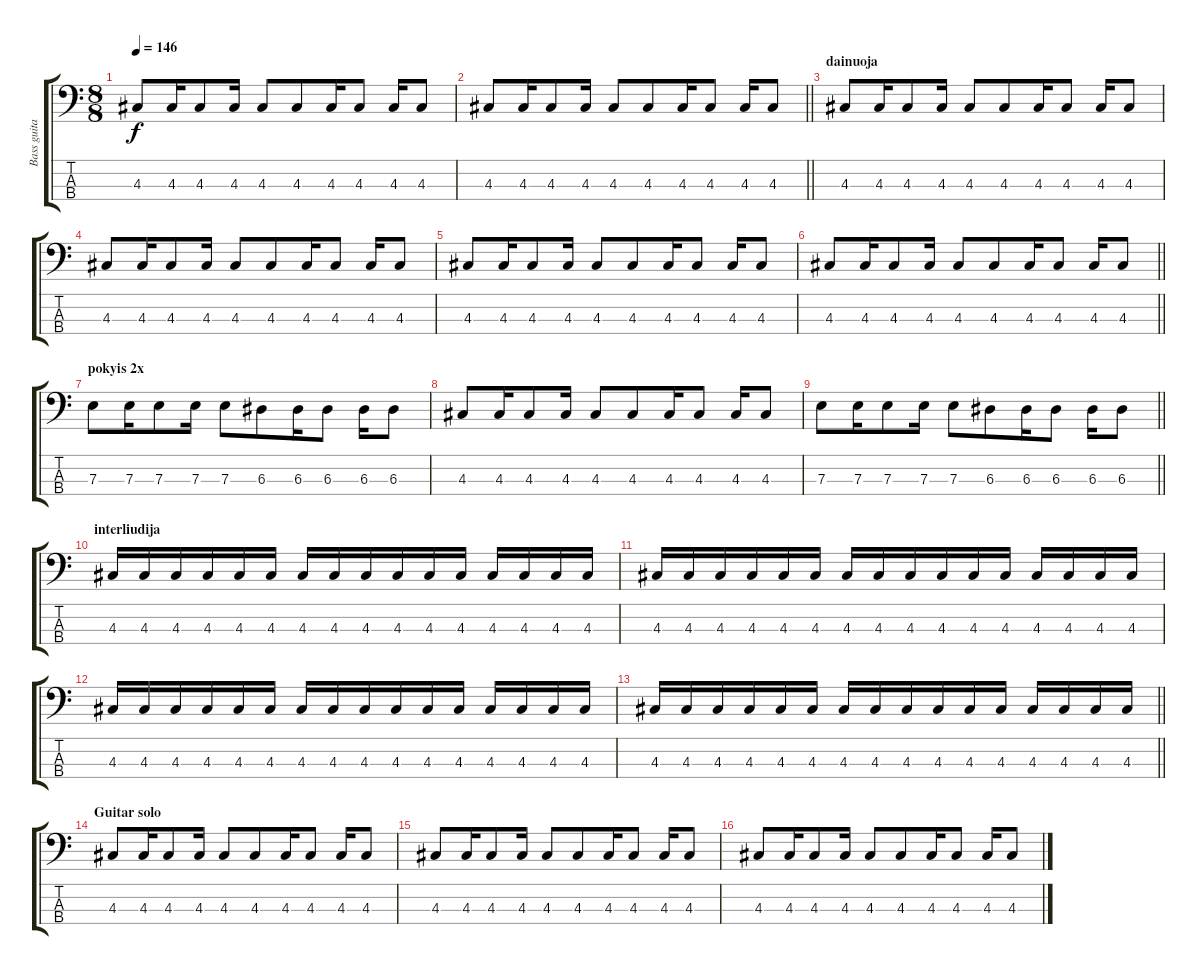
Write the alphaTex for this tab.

\track ("Bass guitar" "Bass guita") {instrument electricbassfinger}
\staff {score tabs}
\tuning (G2 D2 A1 E1) {hide}
\ts (8 8)
\tempo 146
\clef f4
\ks c
4.3.8{dy f} 4.3.16 4.3.8 4.3.16 4.3.8 4.3.8 4.3.16 4.3.8 4.3.16 4.3.8 |
\barLineRight lightlight
4.3.8 4.3.16 4.3.8 4.3.16 4.3.8 4.3.8 4.3.16 4.3.8 4.3.16 4.3.8 |
\section ("" "dainuoja")
4.3.8 4.3.16 4.3.8 4.3.16 4.3.8 4.3.8 4.3.16 4.3.8 4.3.16 4.3.8 |
4.3.8 4.3.16 4.3.8 4.3.16 4.3.8 4.3.8 4.3.16 4.3.8 4.3.16 4.3.8 |
4.3.8 4.3.16 4.3.8 4.3.16 4.3.8 4.3.8 4.3.16 4.3.8 4.3.16 4.3.8 |
\barLineRight lightlight
4.3.8 4.3.16 4.3.8 4.3.16 4.3.8 4.3.8 4.3.16 4.3.8 4.3.16 4.3.8 |
\section ("" "pokyis 2x")
7.3.8 7.3.16 7.3.8 7.3.16 7.3.8 6.3.8 6.3.16 6.3.8 6.3.16 6.3.8 |
4.3.8 4.3.16 4.3.8 4.3.16 4.3.8 4.3.8 4.3.16 4.3.8 4.3.16 4.3.8 |
\barLineRight lightlight
7.3.8 7.3.16 7.3.8 7.3.16 7.3.8 6.3.8 6.3.16 6.3.8 6.3.16 6.3.8 |
\section ("" "interliudija")
4.3.16 4.3.16 4.3.16 4.3.16 4.3.16 4.3.16 4.3.16 4.3.16 4.3.16 4.3.16 4.3.16 4.3.16 4.3.16 4.3.16 4.3.16 4.3.16 |
4.3.16 4.3.16 4.3.16 4.3.16 4.3.16 4.3.16 4.3.16 4.3.16 4.3.16 4.3.16 4.3.16 4.3.16 4.3.16 4.3.16 4.3.16 4.3.16 |
4.3.16 4.3.16 4.3.16 4.3.16 4.3.16 4.3.16 4.3.16 4.3.16 4.3.16 4.3.16 4.3.16 4.3.16 4.3.16 4.3.16 4.3.16 4.3.16 |
\barLineRight lightlight
4.3.16 4.3.16 4.3.16 4.3.16 4.3.16 4.3.16 4.3.16 4.3.16 4.3.16 4.3.16 4.3.16 4.3.16 4.3.16 4.3.16 4.3.16 4.3.16 |
\section ("" "Guitar solo")
4.3.8 4.3.16 4.3.8 4.3.16 4.3.8 4.3.8 4.3.16 4.3.8 4.3.16 4.3.8 |
4.3.8 4.3.16 4.3.8 4.3.16 4.3.8 4.3.8 4.3.16 4.3.8 4.3.16 4.3.8 |
4.3.8 4.3.16 4.3.8 4.3.16 4.3.8 4.3.8 4.3.16 4.3.8 4.3.16 4.3.8
